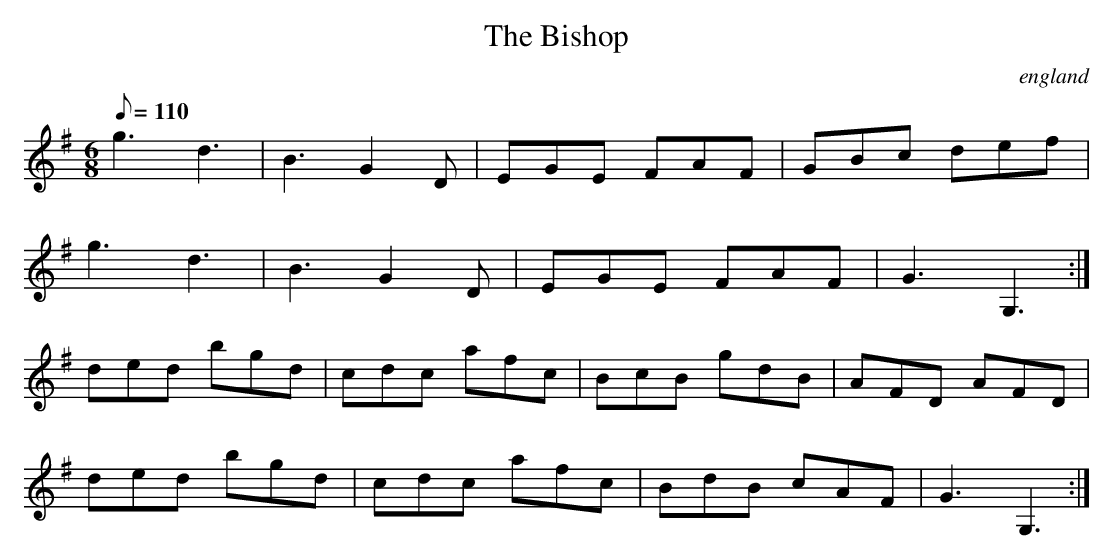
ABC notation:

X:1
T:Bishop, The
O:england
M:6/8
L:1/8
Q:110
K:G
g3 d3|B3 G2D|EGE FAF|GBc def|
g3 d3|B3 G2D|EGE FAF|G3 G,3:|
ded bgd|cdc afc|BcB gdB|AFD AFD|
ded bgd|cdc afc|BdB cAF|G3 G,3:|
